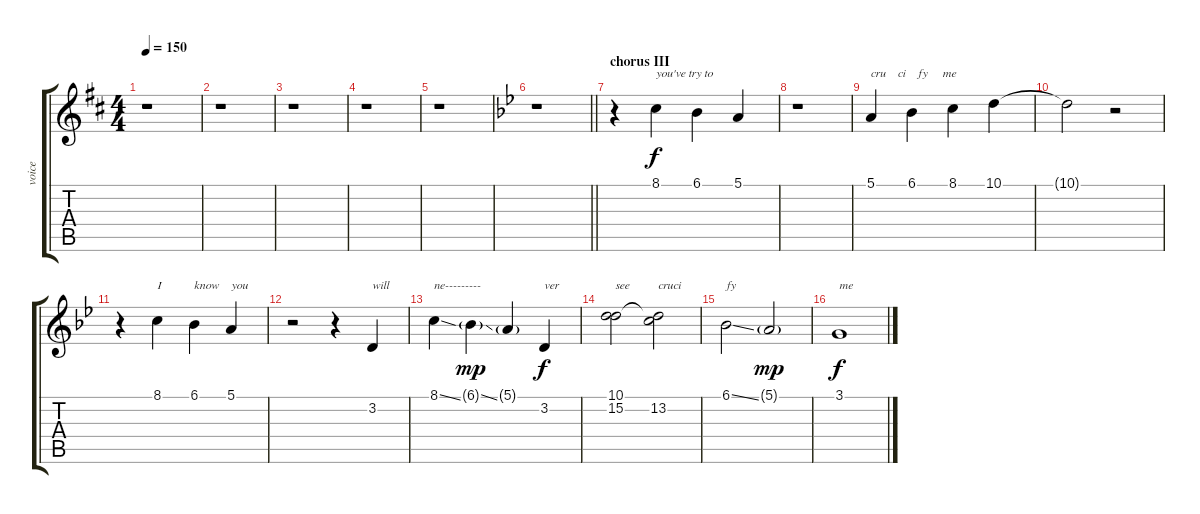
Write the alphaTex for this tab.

\track ("voice" "voice") {instrument lead1square}
\staff {score tabs}
\tuning (E4 B3 G3 D3 A2 E2) {hide}
\ts (4 4)
\tempo 150
\clef g2
\ks d
r.1{dy f} |
r.1 |
r.1 |
r.1 |
r.1 |
\barLineRight lightlight
\ks bb
r.1 |
\section ("" "chorus III")
r.4 8.1.4{txt "you've try to"} 6.1.4 5.1.4 |
r.1 |
5.1.4{txt "cru    ci    fy     me"} 6.1.4 8.1.4 10.1.4 |
10.1{t}.2 r.2 |
r.4 8.1.4{txt "I"} 6.1.4{txt "know"} 5.1.4{txt "you"} |
r.2 r.4 3.2.4{txt "will"} |
8.1{ss}.4{txt "ne---------"} 6.1{ss g}.4{dy mp} 5.1{g}.4 3.2.4{txt "ver" dy f} |
(10.1 15.2).2{txt "see"} (10.1{t} 13.2).2{txt "cruci"} |
6.1{ss}.2{txt "fy"} 5.1{g}.2{dy mp} |
3.1.1{txt "me" dy f}
